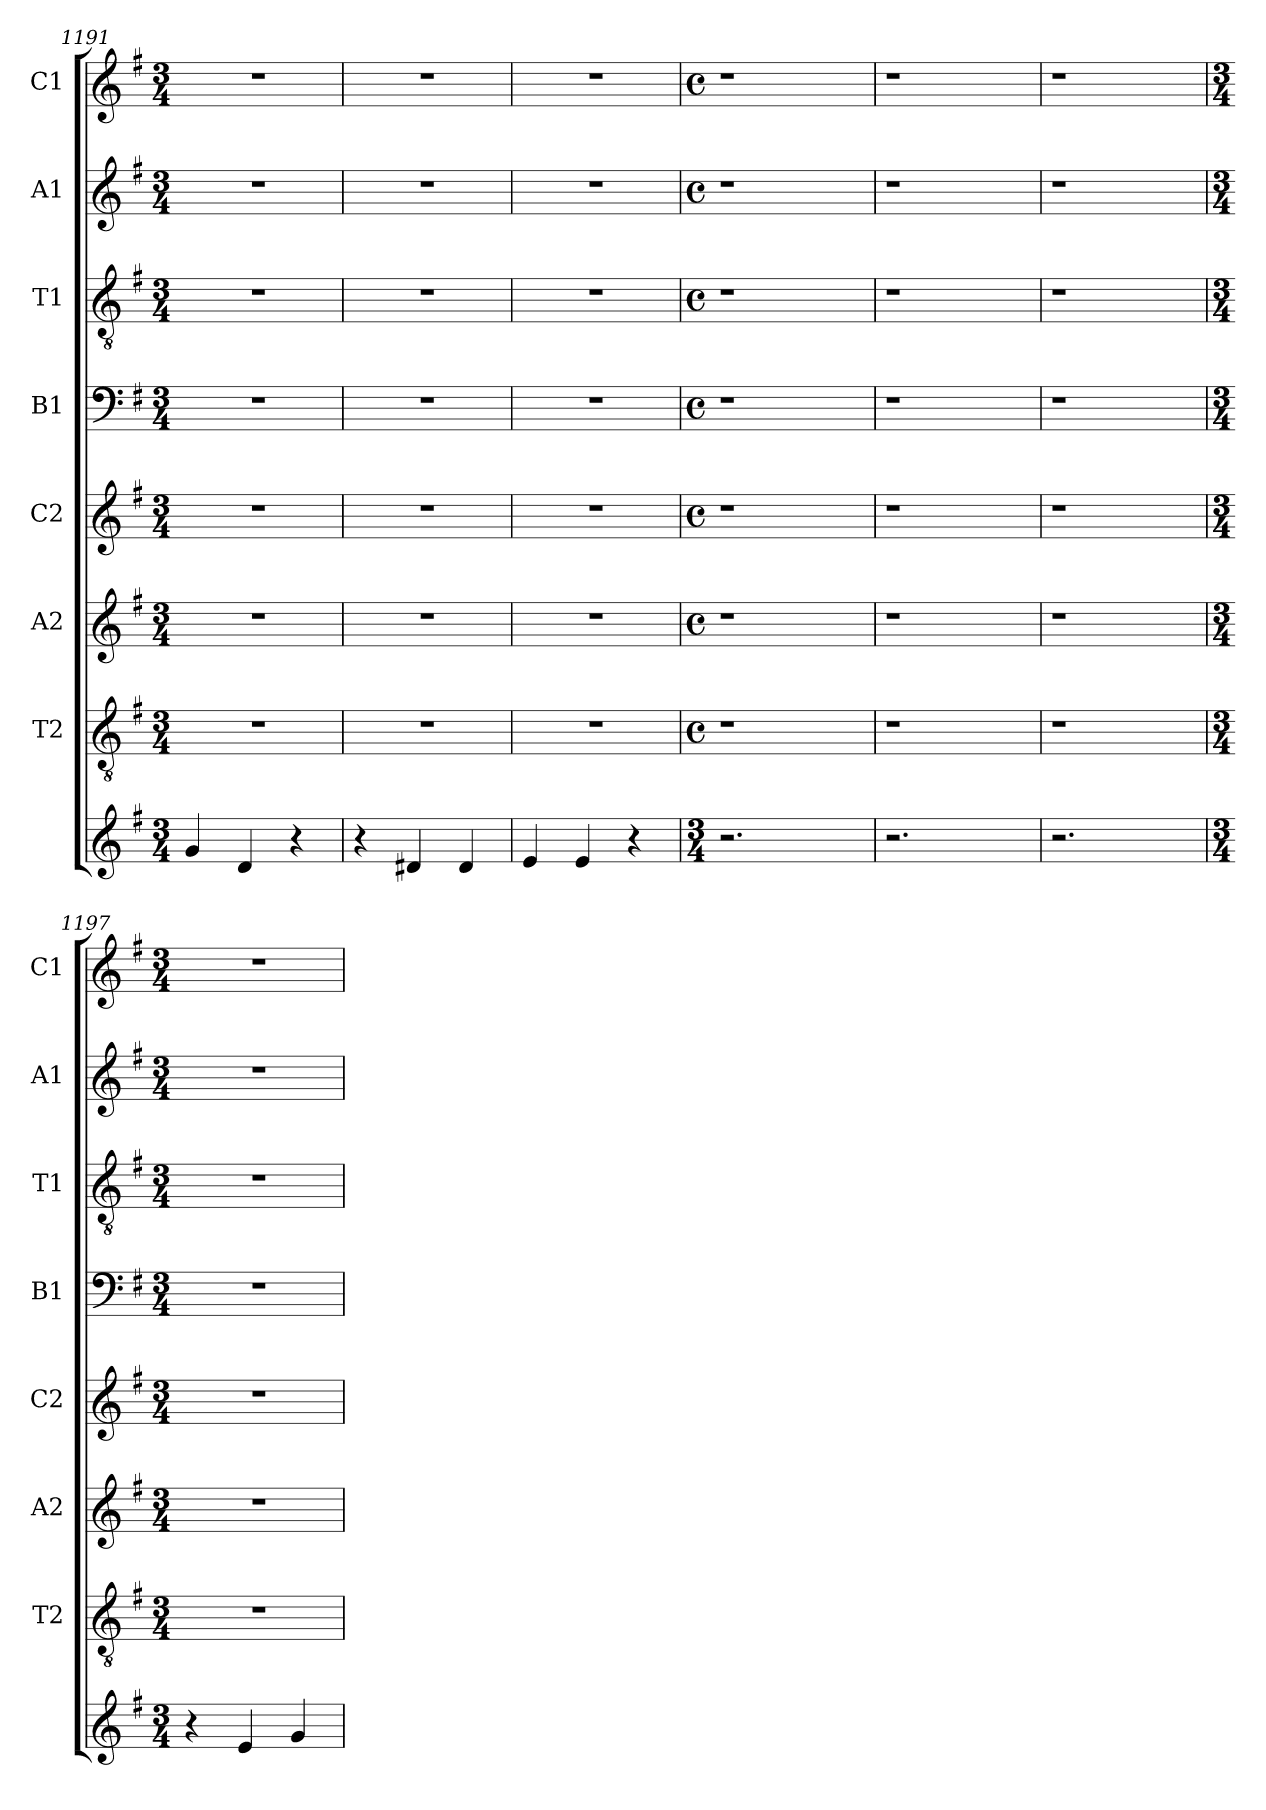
**kern	**kern	**kern	**kern	**kern	**kern	**kern	**kern
*part8	*part7	*part6	*part5	*part4	*part3	*part2	*part1
*staff8	*staff7	*staff6	*staff5	*staff4	*staff3	*staff2	*staff1
*	*I"T2	*I"A2	*I"C2	*I"B1	*I"T1	*I"A1	*I"C1
*	*I'T2	*I'A2	*I'C2	*I'B1	*I'T1	*I'A1	*I'C1
*clefG2	*clefGv2	*clefG2	*clefG2	*clefF4	*clefGv2	*clefG2	*clefG2
*k[f#]	*k[f#]	*k[f#]	*k[f#]	*k[f#]	*k[f#]	*k[f#]	*k[f#]
*G:	*G:	*G:	*G:	*G:	*G:	*G:	*G:
*M3/4	*M3/4	*M3/4	*M3/4	*M3/4	*M3/4	*M3/4	*M3/4
=1191	=1191	=1191	=1191	=1191	=1191	=1191	=1191
4g/	2.r	2.r	2.r	2.r	2.r	2.r	2.r
4d/	.	.	.	.	.	.	.
4r	.	.	.	.	.	.	.
!!LO:LB:g=z
=1192	=1192	=1192	=1192	=1192	=1192	=1192	=1192
4r	2.r	2.r	2.r	2.r	2.r	2.r	2.r
4d#X/	.	.	.	.	.	.	.
4d#/	.	.	.	.	.	.	.
=1193	=1193	=1193	=1193	=1193	=1193	=1193	=1193
4e/	2.r	2.r	2.r	2.r	2.r	2.r	2.r
4e/	.	.	.	.	.	.	.
4r	.	.	.	.	.	.	.
=1194	=1194	=1194	=1194	=1194	=1194	=1194	=1194
*M3/4	*M4/4	*M4/4	*M4/4	*M4/4	*M4/4	*M4/4	*M4/4
*	*met(c)	*met(c)	*met(c)	*met(c)	*met(c)	*met(c)	*met(c)
2.r	1r	1r	1r	1r	1r	1r	1r
4ryy	.	.	.	.	.	.	.
=1195	=1195	=1195	=1195	=1195	=1195	=1195	=1195
2.r	1r	1r	1r	1r	1r	1r	1r
4ryy	.	.	.	.	.	.	.
=1196	=1196	=1196	=1196	=1196	=1196	=1196	=1196
2.r	1r	1r	1r	1r	1r	1r	1r
4ryy	.	.	.	.	.	.	.
=1197	=1197	=1197	=1197	=1197	=1197	=1197	=1197
*M3/4	*M3/4	*M3/4	*M3/4	*M3/4	*M3/4	*M3/4	*M3/4
4r	2.r	2.r	2.r	2.r	2.r	2.r	2.r
4e/	.	.	.	.	.	.	.
4g/	.	.	.	.	.	.	.
=	=	=	=	=	=	=	=
*-	*-	*-	*-	*-	*-	*-	*-
